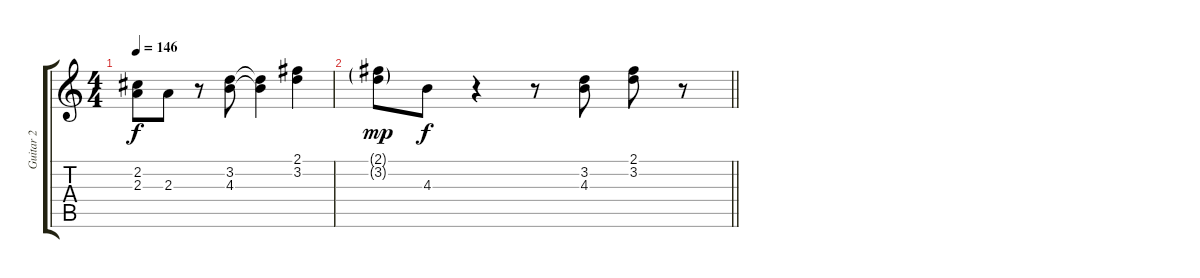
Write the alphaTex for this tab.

\track ("Guitar 2" "Guitar 2") {instrument electricguitarclean}
\staff {score tabs}
\tuning (E4 B3 G3 D3 A2 E2) {hide}
\ts (4 4)
\tempo 146
\clef g2
\ks c
(2.2 2.3).8{dy f} 2.3.8 r.8 (3.2 4.3).8 (3.2{t} 4.3{t}).4 (2.1 3.2).4 |
\barLineRight lightlight
(2.1{g} 3.2{g}).8{dy mp} 4.3.8{dy f} r.4 r.8 (3.2 4.3).8 (2.1 3.2).8 r.8
